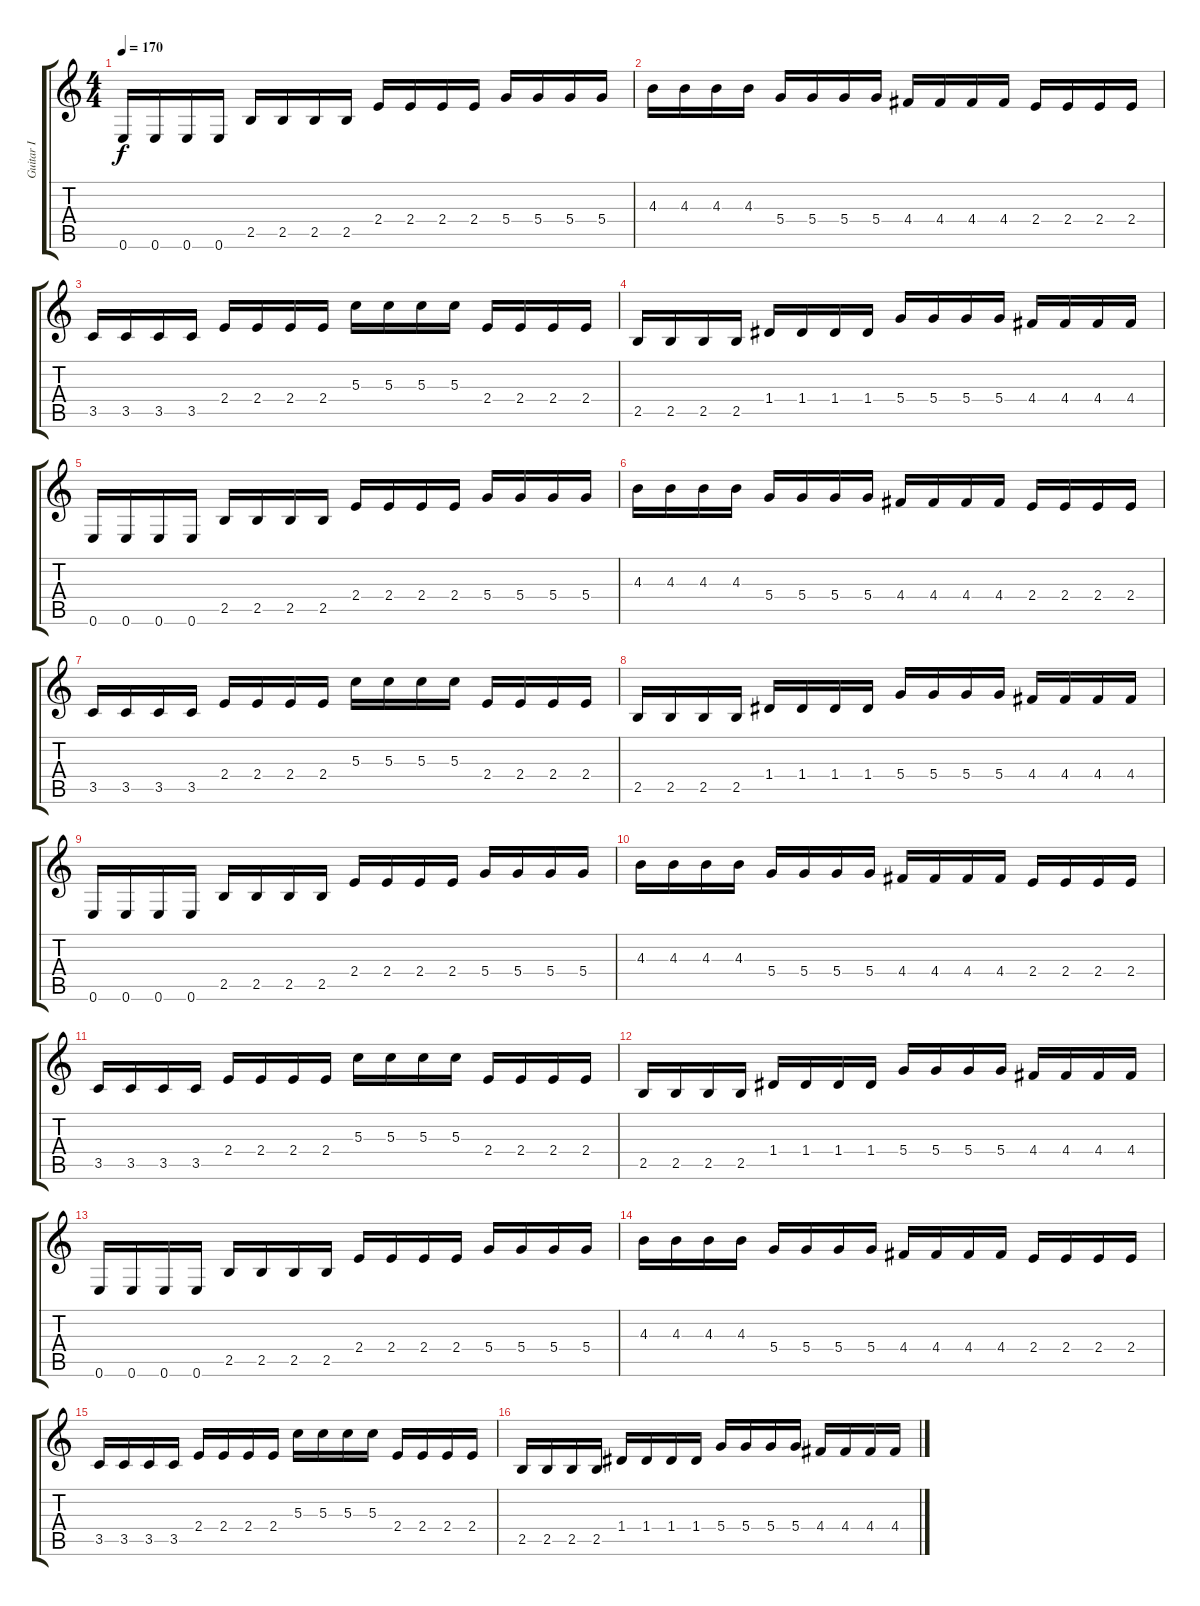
\track ("Guitar I" "Guitar I") {instrument distortionguitar}
\staff {score tabs}
\tuning (E4 B3 G3 D3 A2 E2) {hide}
\ts (4 4)
\tempo 170
\clef g2
\ks c
0.6.16{dy f instrument distortionguitar} 0.6.16 0.6.16 0.6.16 2.5.16 2.5.16 2.5.16 2.5.16 2.4.16 2.4.16 2.4.16 2.4.16 5.4.16 5.4.16 5.4.16 5.4.16 |
4.3.16 4.3.16 4.3.16 4.3.16 5.4.16 5.4.16 5.4.16 5.4.16 4.4.16 4.4.16 4.4.16 4.4.16 2.4.16 2.4.16 2.4.16 2.4.16 |
3.5.16 3.5.16 3.5.16 3.5.16 2.4.16 2.4.16 2.4.16 2.4.16 5.3.16 5.3.16 5.3.16 5.3.16 2.4.16 2.4.16 2.4.16 2.4.16 |
2.5.16 2.5.16 2.5.16 2.5.16 1.4.16 1.4.16 1.4.16 1.4.16 5.4.16 5.4.16 5.4.16 5.4.16 4.4.16 4.4.16 4.4.16 4.4.16 |
0.6.16 0.6.16 0.6.16 0.6.16 2.5.16 2.5.16 2.5.16 2.5.16 2.4.16 2.4.16 2.4.16 2.4.16 5.4.16 5.4.16 5.4.16 5.4.16 |
4.3.16 4.3.16 4.3.16 4.3.16 5.4.16 5.4.16 5.4.16 5.4.16 4.4.16 4.4.16 4.4.16 4.4.16 2.4.16 2.4.16 2.4.16 2.4.16 |
3.5.16 3.5.16 3.5.16 3.5.16 2.4.16 2.4.16 2.4.16 2.4.16 5.3.16 5.3.16 5.3.16 5.3.16 2.4.16 2.4.16 2.4.16 2.4.16 |
2.5.16 2.5.16 2.5.16 2.5.16 1.4.16 1.4.16 1.4.16 1.4.16 5.4.16 5.4.16 5.4.16 5.4.16 4.4.16 4.4.16 4.4.16 4.4.16 |
0.6.16 0.6.16 0.6.16 0.6.16 2.5.16 2.5.16 2.5.16 2.5.16 2.4.16 2.4.16 2.4.16 2.4.16 5.4.16 5.4.16 5.4.16 5.4.16 |
4.3.16 4.3.16 4.3.16 4.3.16 5.4.16 5.4.16 5.4.16 5.4.16 4.4.16 4.4.16 4.4.16 4.4.16 2.4.16 2.4.16 2.4.16 2.4.16 |
3.5.16 3.5.16 3.5.16 3.5.16 2.4.16 2.4.16 2.4.16 2.4.16 5.3.16 5.3.16 5.3.16 5.3.16 2.4.16 2.4.16 2.4.16 2.4.16 |
2.5.16 2.5.16 2.5.16 2.5.16 1.4.16 1.4.16 1.4.16 1.4.16 5.4.16 5.4.16 5.4.16 5.4.16 4.4.16 4.4.16 4.4.16 4.4.16 |
0.6.16 0.6.16 0.6.16 0.6.16 2.5.16 2.5.16 2.5.16 2.5.16 2.4.16 2.4.16 2.4.16 2.4.16 5.4.16 5.4.16 5.4.16 5.4.16 |
4.3.16 4.3.16 4.3.16 4.3.16 5.4.16 5.4.16 5.4.16 5.4.16 4.4.16 4.4.16 4.4.16 4.4.16 2.4.16 2.4.16 2.4.16 2.4.16 |
3.5.16 3.5.16 3.5.16 3.5.16 2.4.16 2.4.16 2.4.16 2.4.16 5.3.16 5.3.16 5.3.16 5.3.16 2.4.16 2.4.16 2.4.16 2.4.16 |
2.5.16 2.5.16 2.5.16 2.5.16 1.4.16 1.4.16 1.4.16 1.4.16 5.4.16 5.4.16 5.4.16 5.4.16 4.4.16 4.4.16 4.4.16 4.4.16
